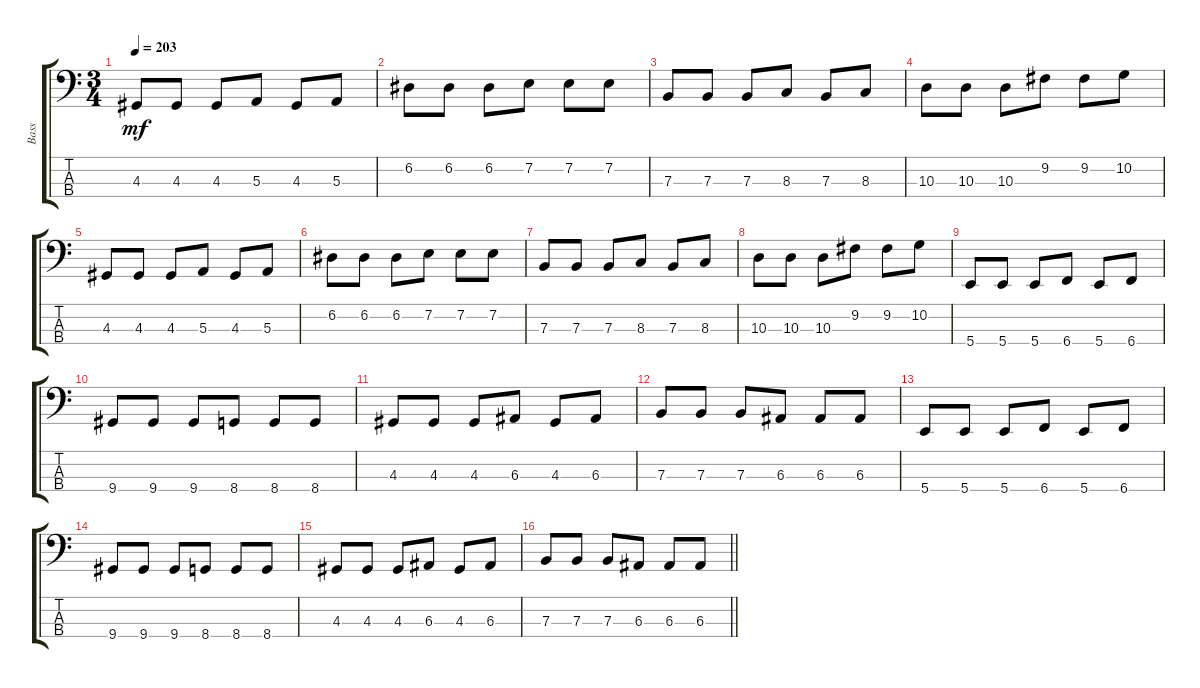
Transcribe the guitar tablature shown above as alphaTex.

\track ("Bass" "Bass") {instrument electricbasspick}
\staff {score tabs}
\tuning (D2 A1 E1 B0) {hide}
\ts (3 4)
\tempo 203
\clef f4
\ks c
4.3.8{dy mf} 4.3.8 4.3.8 5.3.8 4.3.8 5.3.8 |
6.2.8 6.2.8 6.2.8 7.2.8 7.2.8 7.2.8 |
7.3.8 7.3.8 7.3.8 8.3.8 7.3.8 8.3.8 |
10.3.8 10.3.8 10.3.8 9.2.8 9.2.8 10.2.8 |
4.3.8 4.3.8 4.3.8 5.3.8 4.3.8 5.3.8 |
6.2.8 6.2.8 6.2.8 7.2.8 7.2.8 7.2.8 |
7.3.8 7.3.8 7.3.8 8.3.8 7.3.8 8.3.8 |
10.3.8 10.3.8 10.3.8 9.2.8 9.2.8 10.2.8 |
5.4.8 5.4.8 5.4.8 6.4.8 5.4.8 6.4.8 |
9.4.8 9.4.8 9.4.8 8.4.8 8.4.8 8.4.8 |
4.3.8 4.3.8 4.3.8 6.3.8 4.3.8 6.3.8 |
7.3.8 7.3.8 7.3.8 6.3.8 6.3.8 6.3.8 |
5.4.8 5.4.8 5.4.8 6.4.8 5.4.8 6.4.8 |
9.4.8 9.4.8 9.4.8 8.4.8 8.4.8 8.4.8 |
4.3.8 4.3.8 4.3.8 6.3.8 4.3.8 6.3.8 |
\barLineRight lightlight
7.3.8 7.3.8 7.3.8 6.3.8 6.3.8 6.3.8
